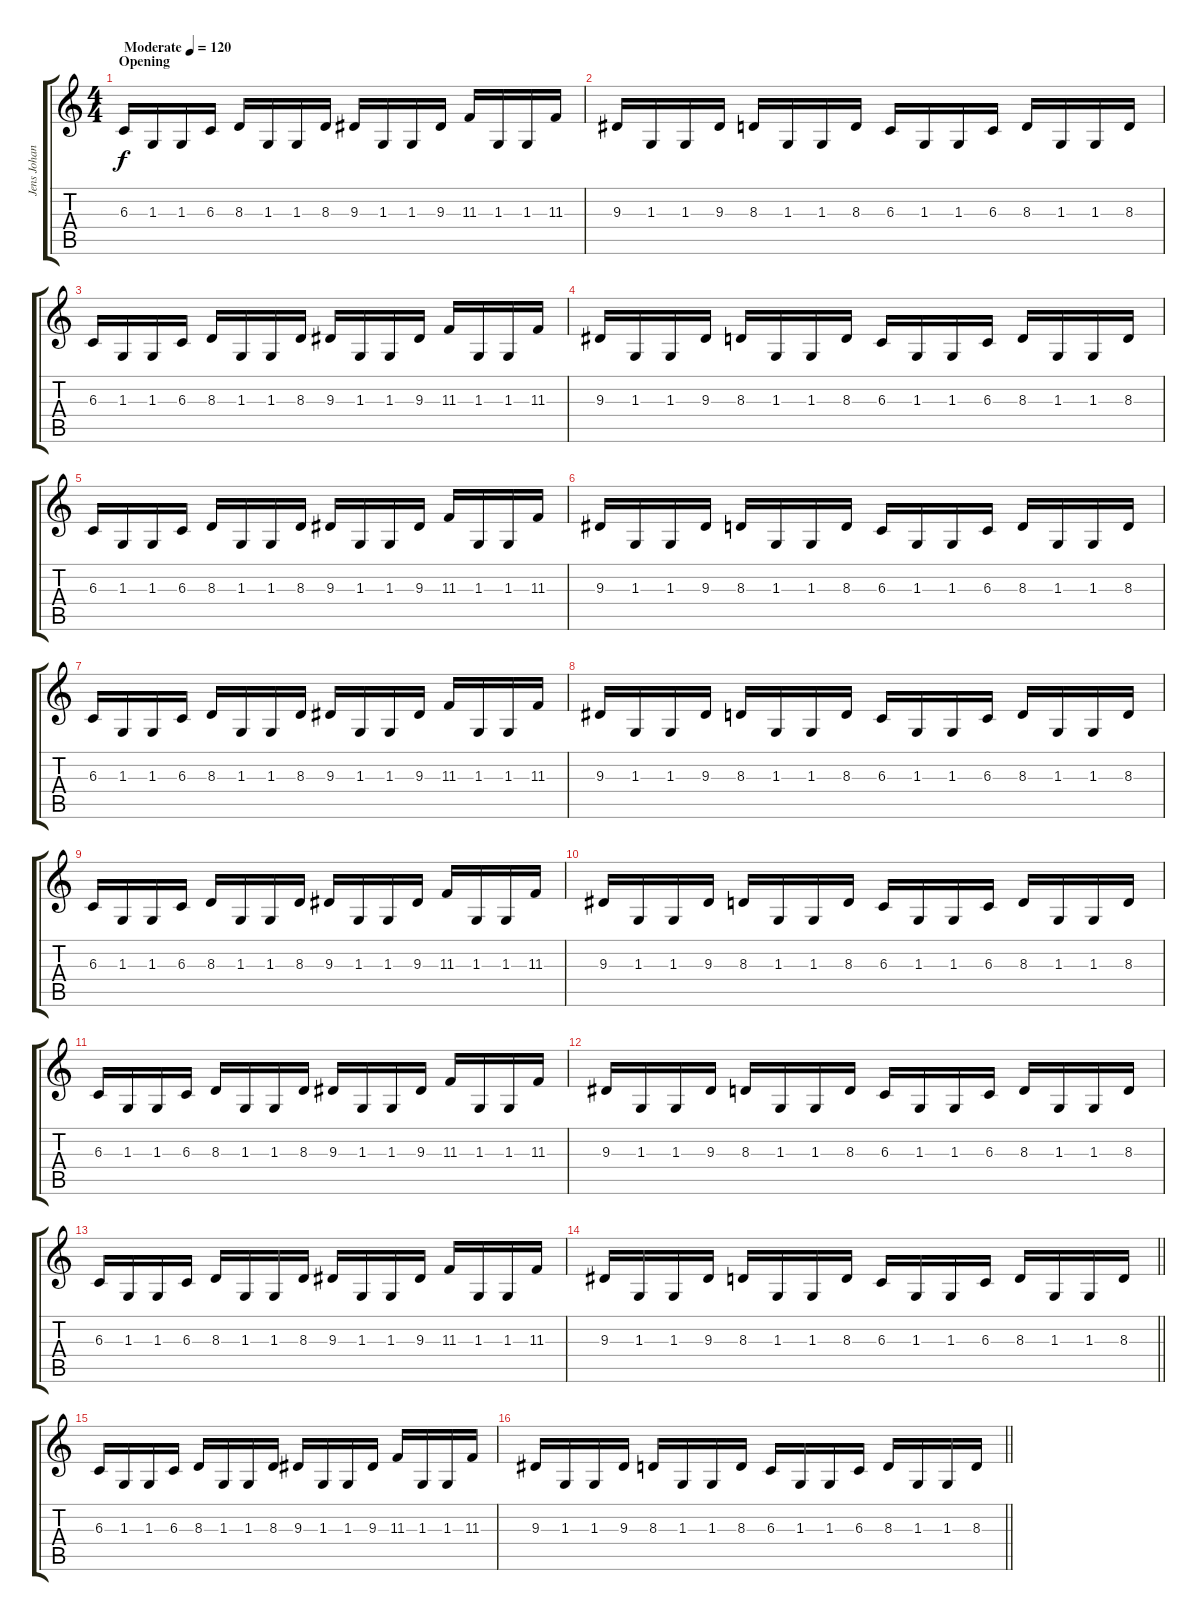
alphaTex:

\track ("Jens Johansson" "Jens Johan") {instrument lead2sawtooth}
\staff {score tabs}
\tuning (Eb4 Bb3 Gb3 Db3 Ab2 Eb2) {hide}
\ts (4 4)
\section ("" "Opening")
\tempo (120 "Moderate")
\clef g2
\ks c
6.3.16{dy f instrument lead2sawtooth} 1.3.16 1.3.16 6.3.16 8.3.16 1.3.16 1.3.16 8.3.16 9.3.16 1.3.16 1.3.16 9.3.16 11.3.16 1.3.16 1.3.16 11.3.16 |
9.3.16 1.3.16 1.3.16 9.3.16 8.3.16 1.3.16 1.3.16 8.3.16 6.3.16 1.3.16 1.3.16 6.3.16 8.3.16 1.3.16 1.3.16 8.3.16 |
6.3.16 1.3.16 1.3.16 6.3.16 8.3.16 1.3.16 1.3.16 8.3.16 9.3.16 1.3.16 1.3.16 9.3.16 11.3.16 1.3.16 1.3.16 11.3.16 |
9.3.16 1.3.16 1.3.16 9.3.16 8.3.16 1.3.16 1.3.16 8.3.16 6.3.16 1.3.16 1.3.16 6.3.16 8.3.16 1.3.16 1.3.16 8.3.16 |
6.3.16 1.3.16 1.3.16 6.3.16 8.3.16 1.3.16 1.3.16 8.3.16 9.3.16 1.3.16 1.3.16 9.3.16 11.3.16 1.3.16 1.3.16 11.3.16 |
9.3.16 1.3.16 1.3.16 9.3.16 8.3.16 1.3.16 1.3.16 8.3.16 6.3.16 1.3.16 1.3.16 6.3.16 8.3.16 1.3.16 1.3.16 8.3.16 |
6.3.16 1.3.16 1.3.16 6.3.16 8.3.16 1.3.16 1.3.16 8.3.16 9.3.16 1.3.16 1.3.16 9.3.16 11.3.16 1.3.16 1.3.16 11.3.16 |
9.3.16 1.3.16 1.3.16 9.3.16 8.3.16 1.3.16 1.3.16 8.3.16 6.3.16 1.3.16 1.3.16 6.3.16 8.3.16 1.3.16 1.3.16 8.3.16 |
6.3.16 1.3.16 1.3.16 6.3.16 8.3.16 1.3.16 1.3.16 8.3.16 9.3.16 1.3.16 1.3.16 9.3.16 11.3.16 1.3.16 1.3.16 11.3.16 |
9.3.16 1.3.16 1.3.16 9.3.16 8.3.16 1.3.16 1.3.16 8.3.16 6.3.16 1.3.16 1.3.16 6.3.16 8.3.16 1.3.16 1.3.16 8.3.16 |
6.3.16 1.3.16 1.3.16 6.3.16 8.3.16 1.3.16 1.3.16 8.3.16 9.3.16 1.3.16 1.3.16 9.3.16 11.3.16 1.3.16 1.3.16 11.3.16 |
9.3.16 1.3.16 1.3.16 9.3.16 8.3.16 1.3.16 1.3.16 8.3.16 6.3.16 1.3.16 1.3.16 6.3.16 8.3.16 1.3.16 1.3.16 8.3.16 |
6.3.16 1.3.16 1.3.16 6.3.16 8.3.16 1.3.16 1.3.16 8.3.16 9.3.16 1.3.16 1.3.16 9.3.16 11.3.16 1.3.16 1.3.16 11.3.16 |
\barLineRight lightlight
9.3.16 1.3.16 1.3.16 9.3.16 8.3.16 1.3.16 1.3.16 8.3.16 6.3.16 1.3.16 1.3.16 6.3.16 8.3.16 1.3.16 1.3.16 8.3.16 |
6.3.16 1.3.16 1.3.16 6.3.16 8.3.16 1.3.16 1.3.16 8.3.16 9.3.16 1.3.16 1.3.16 9.3.16 11.3.16 1.3.16 1.3.16 11.3.16 |
\barLineRight lightlight
9.3.16 1.3.16 1.3.16 9.3.16 8.3.16 1.3.16 1.3.16 8.3.16 6.3.16 1.3.16 1.3.16 6.3.16 8.3.16 1.3.16 1.3.16 8.3.16
